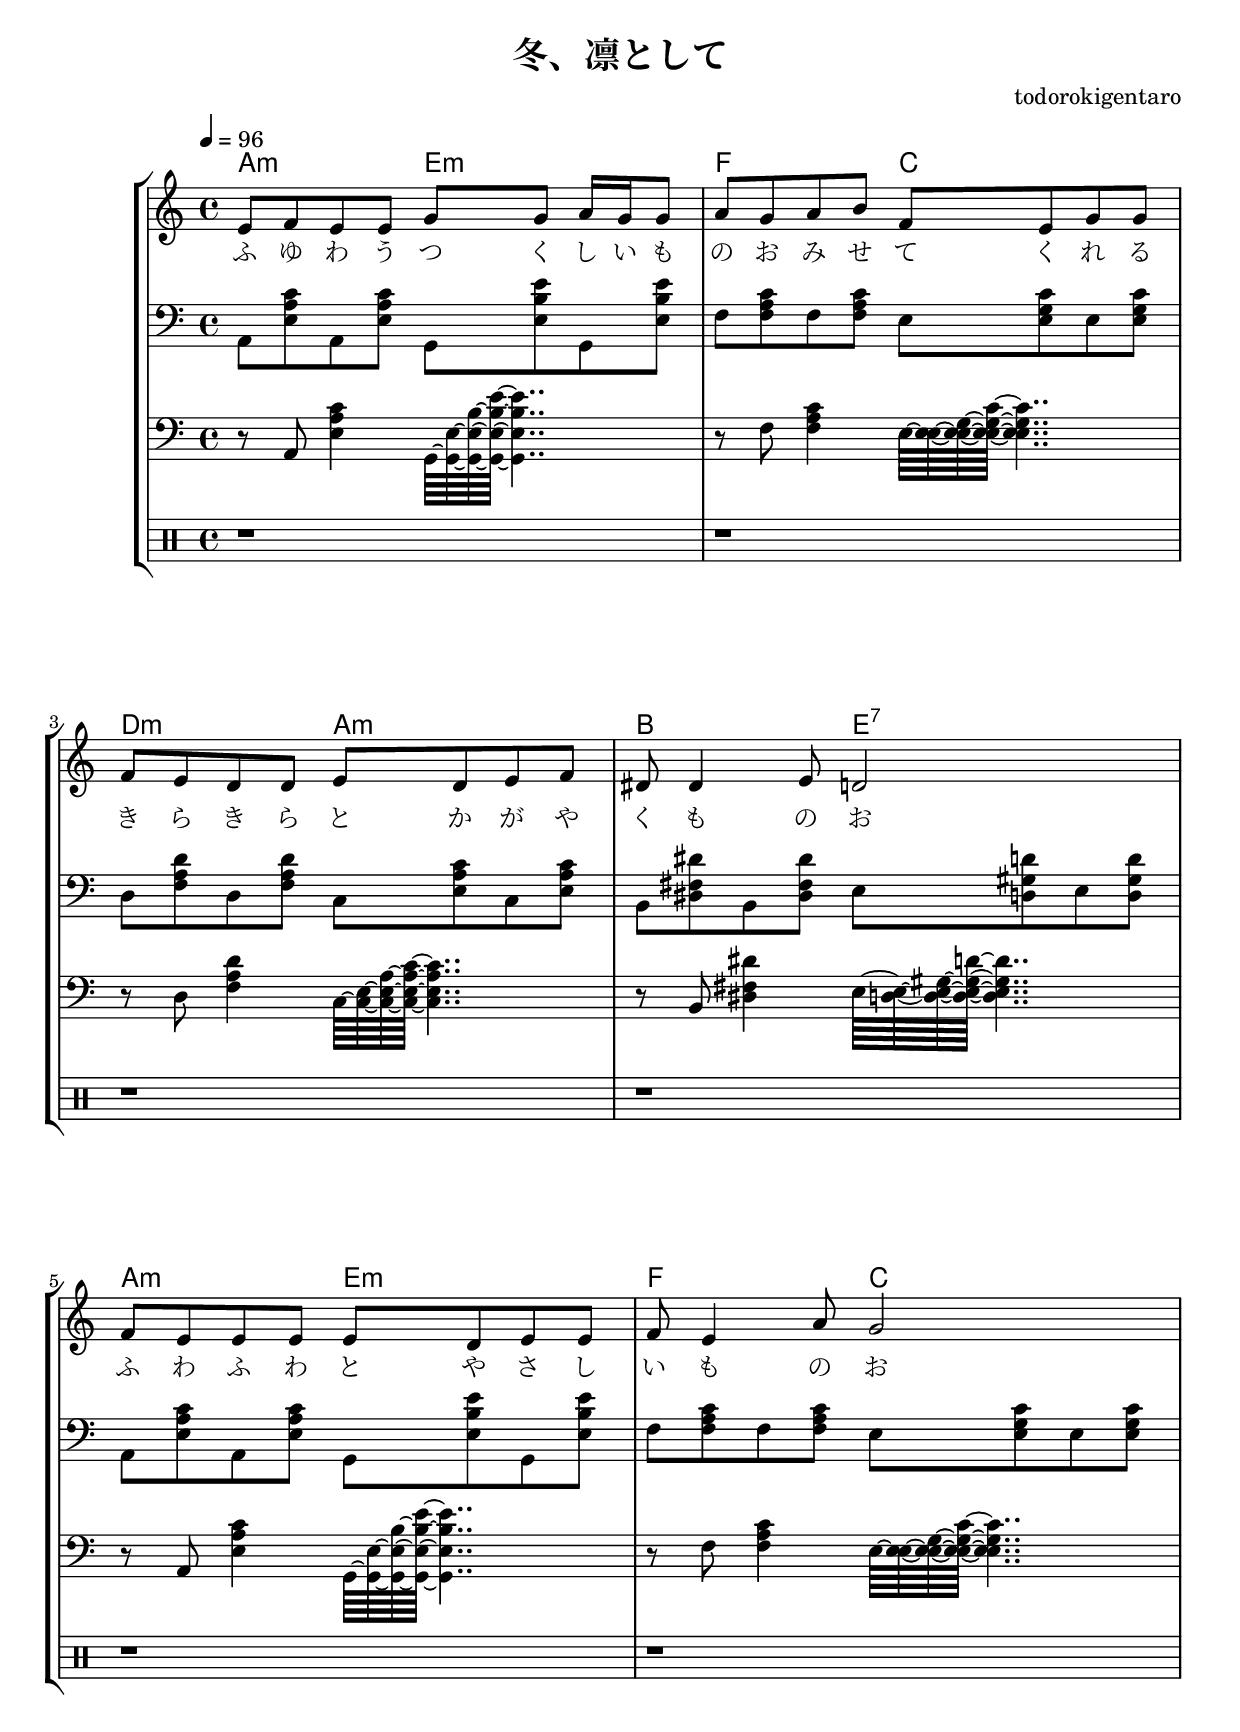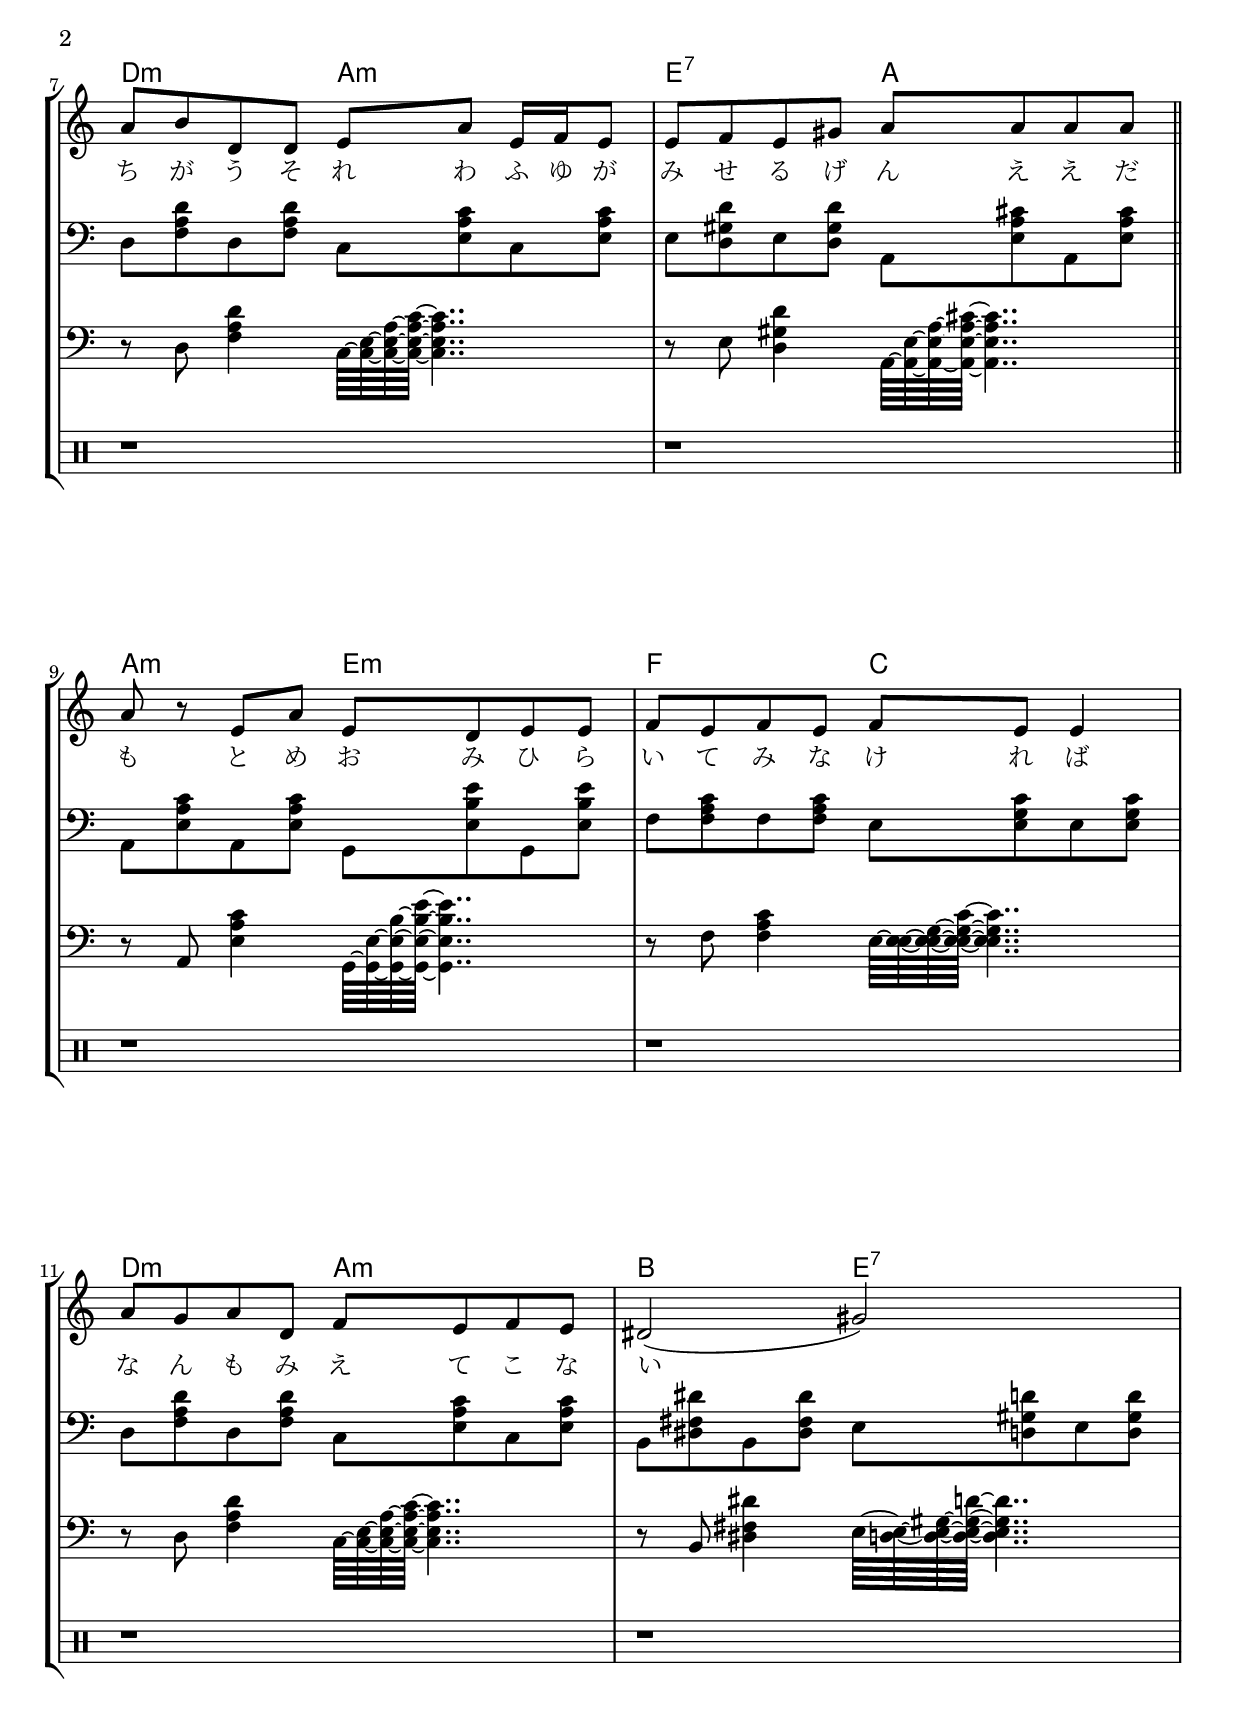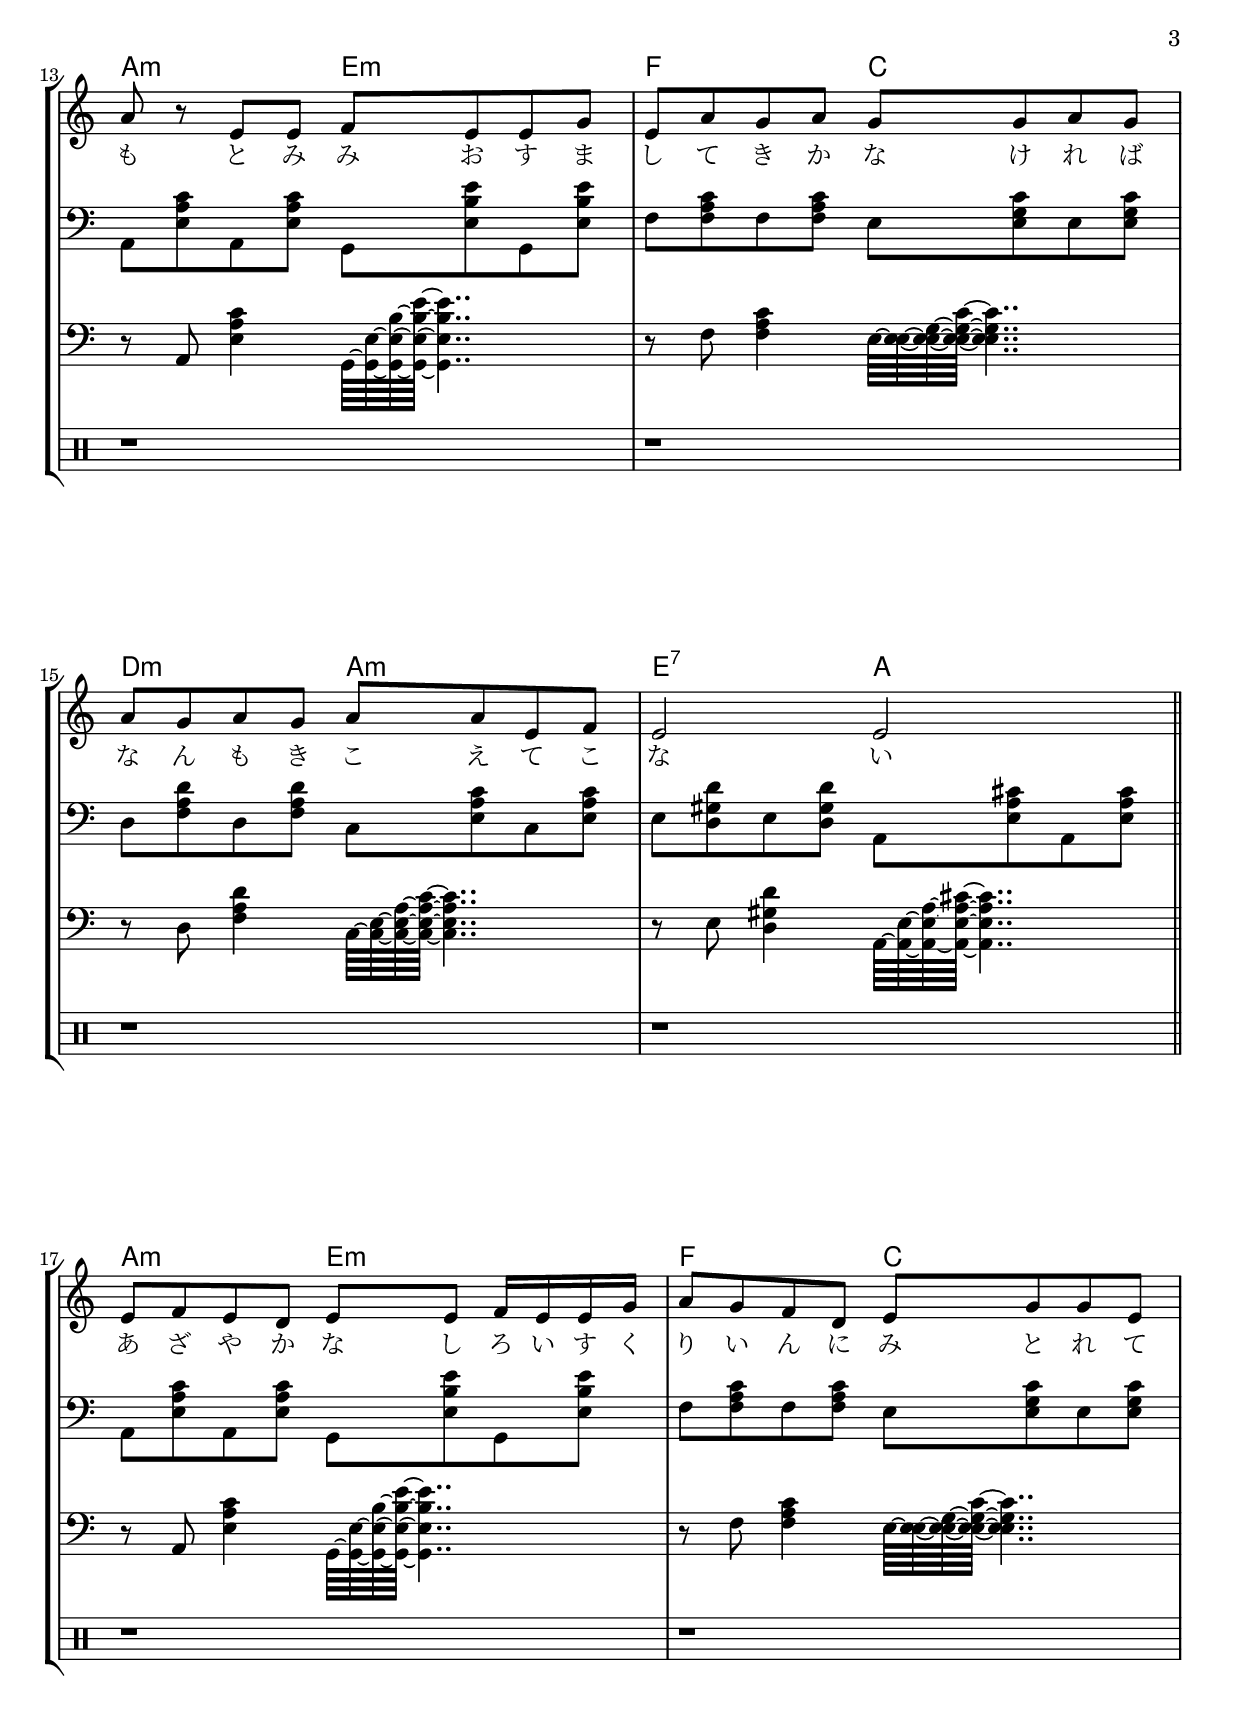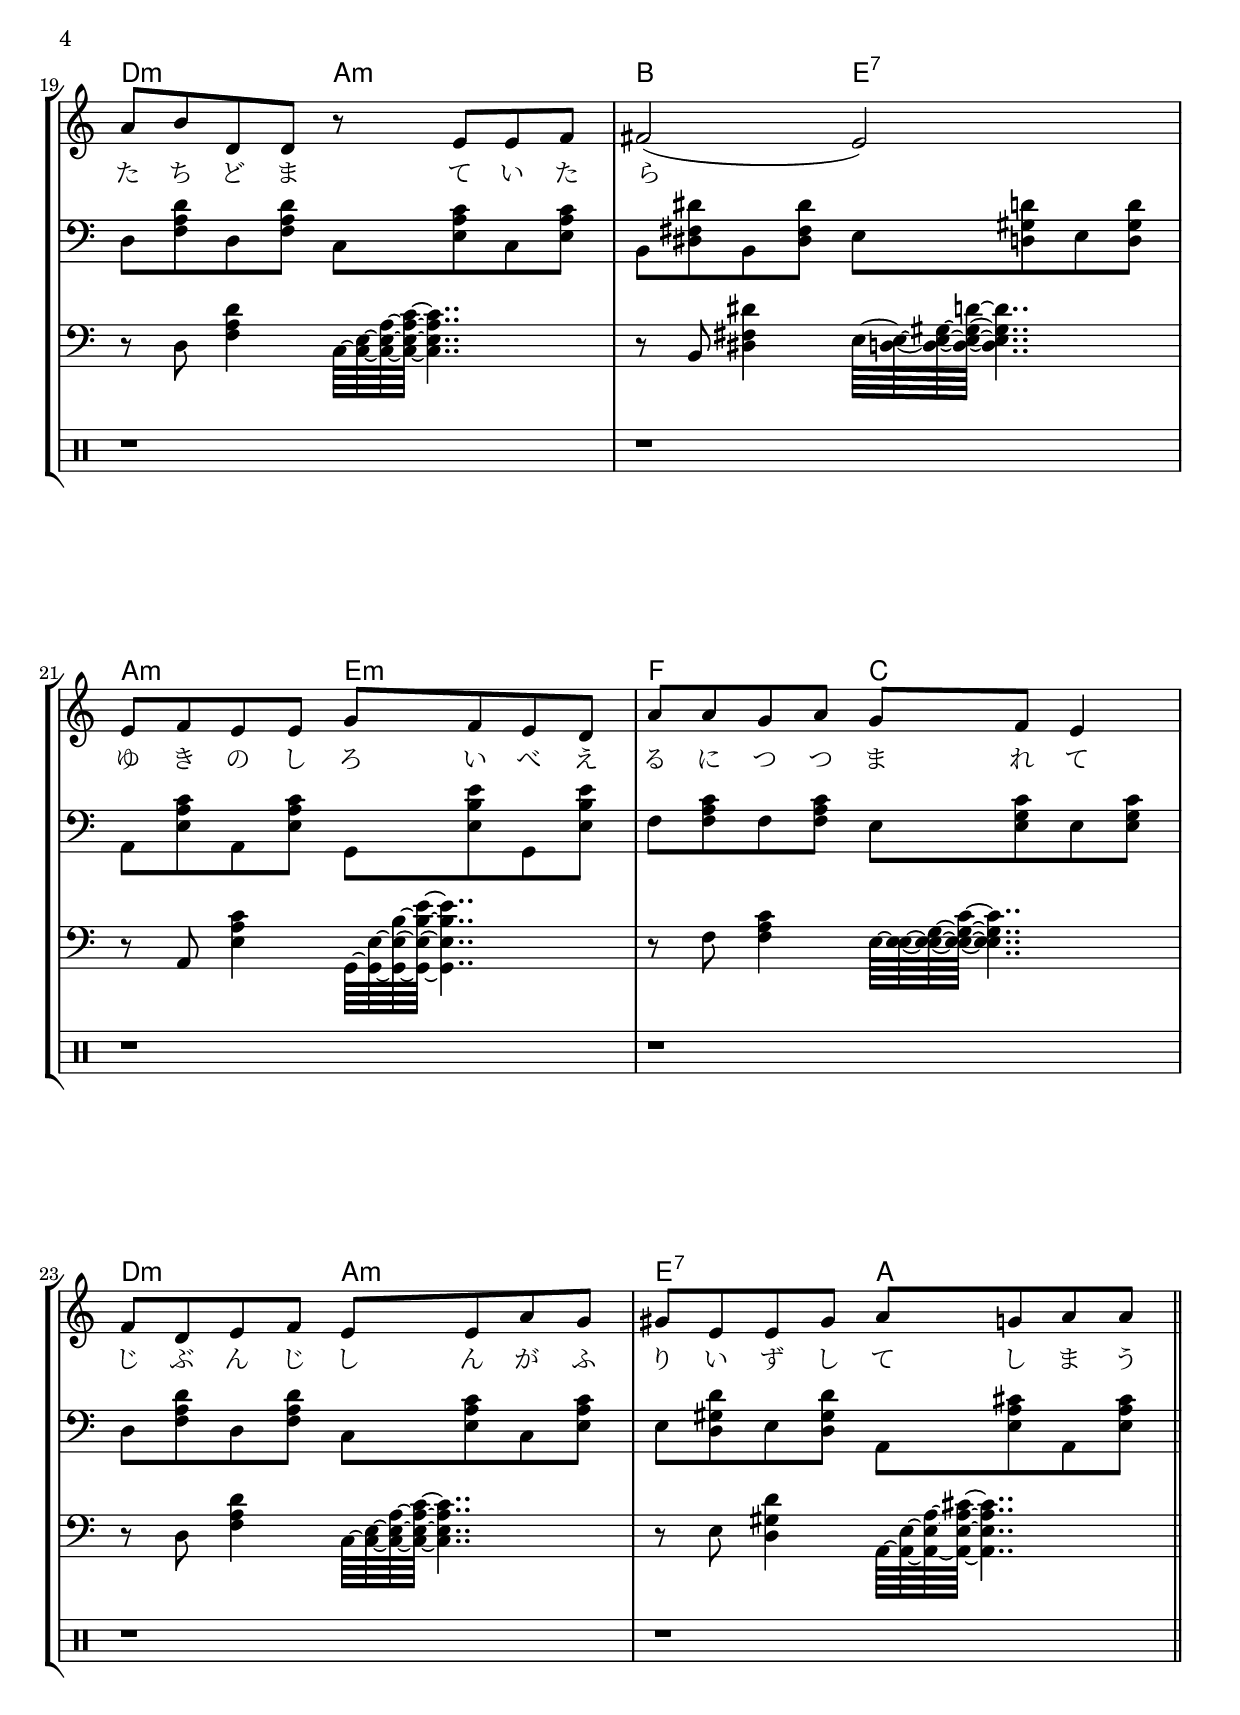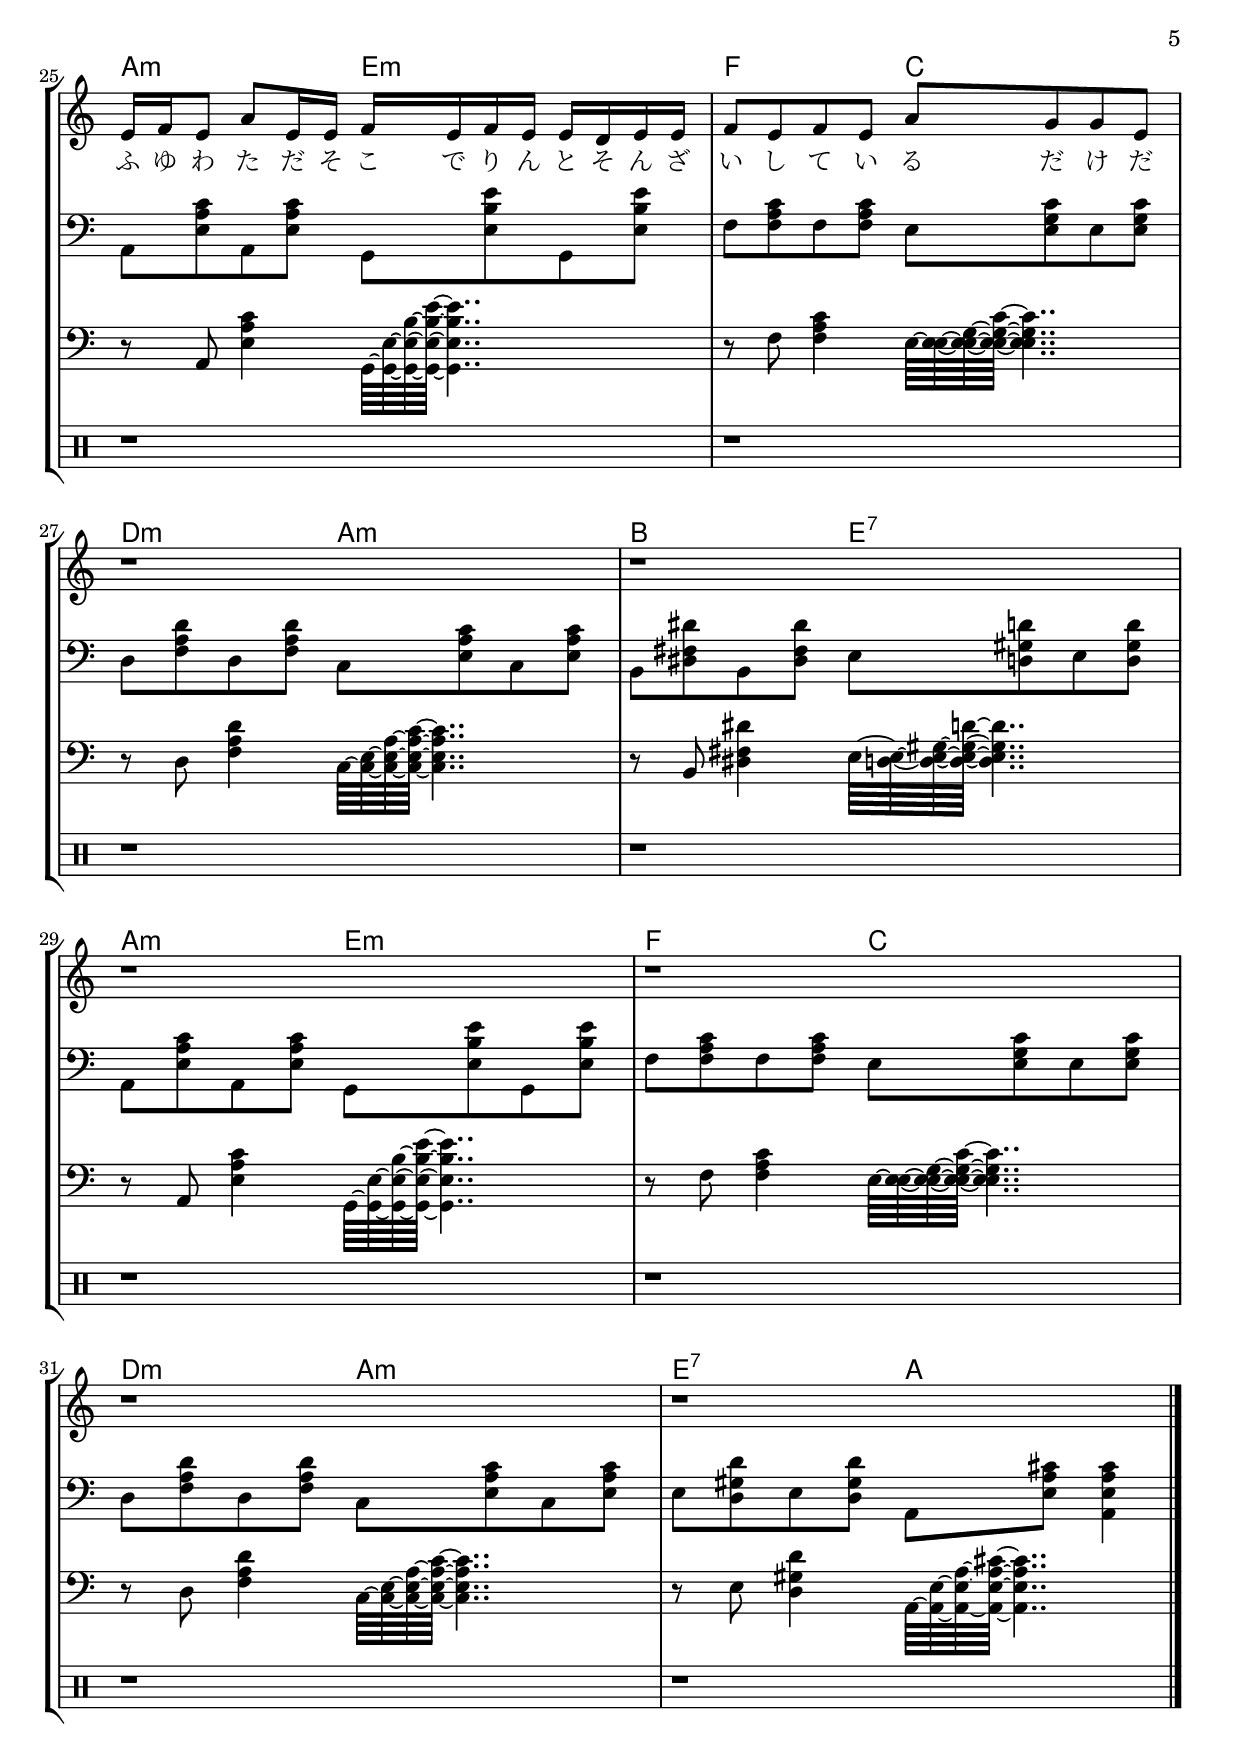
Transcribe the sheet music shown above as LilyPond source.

\version "2.12.1"

\header {
	title = \markup {冬、凛として}
	composer = \markup \center-column {todorokigentaro}
}

harmony = \chordmode {
	a2:m e:m f c d:m a:m b e:7 a:m e:m f c d:m a:m e:7 a 

	a:m e:m f c d:m a:m b e:7 a:m e:m f c d:m a:m e:7 a 

	a:m e:m f c d:m a:m b e:7 a:m e:m f c d:m a:m e:7 a 

	a:m e:m f c d:m a:m b e:7 a:m e:m f c d:m a:m e:7 a 
}

melody = {
	\set Staff.midiInstrument = #"fss0.35"
		\key c \major
	\tempo 4 = 96
 e'8  f'8  e'8  e'8  g'8  g'8  a'16  g'16  g'8 
	a'8  g'8  a'8  b'8  f'8  e'8  g'8  g'8 
	f'8  e'8  d'8  d'8  e'8  d'8  e'8  f'8 
	dis'8  dis'4  e'8  d'2 
	f'8  e'8  e'8  e'8  e'8  d'8  e'8  e'8 
	f'8  e'4  a'8  g'2 
	a'8  b'8  d'8  d'8  e'8  a'8  e'16  f'16  e'8 
	e'8  f'8  e'8  gis'8  a'8  a'8  a'8  a'8
	\set Staff.midiInstrument = #"fss0.35"
	 a'8  r8  e'8  a'8  e'8  d'8  e'8  e'8 
	f'8  e'8  f'8  e'8  f'8  e'8  e'4 
	a'8  g'8  a'8  d'8  f'8  e'8  f'8  e'8 
	dis'2  (gis'2) 
	a'8  r8  e'8  e'8  f'8  e'8  e'8  g'8 
	e'8  a'8  g'8  a'8  g'8  g'8  a'8  g'8 
	a'8  g'8  a'8  g'8  a'8  a'8  e'8  f'8 
	e'2  e'2
	\set Staff.midiInstrument = #"fss0.35"
	 e'8  f'8  e'8  d'8  e'8  e'8  f'16  e'16  e'16  g'16 
	a'8  g'8  f'8  d'8  e'8  g'8  g'8  e'8 
	a'8  b'8  d'8  d'8  r8  e'8  e'8  f'8 
	fis'2  (e'2) 
	e'8  f'8  e'8  e'8  g'8  f'8  e'8  d'8 
	a'8  a'8  g'8  a'8  g'8  f'8  e'4 
	f'8  d'8  e'8  f'8  e'8  e'8  a'8  g'8 
	gis'8  e'8  e'8  gis'8  a'8  g'8  a'8  a'8
	\set Staff.midiInstrument = #"fss0.35"
	 e'16  f'16  e'8  a'8  e'16  e'16  f'16  e'16  f'16  e'16  e'16  d'16  e'16  e'16 
	f'8  e'8  f'8  e'8  a'8  g'8  g'8  e'8
	r1 r1 r1 r1 r1 r1 	\bar "|."
}

words = \lyricmode {
	ふ  ゆ  わ  う  つ  く  し  い  も  の  お  み  せ  て  く  れ  る  き  ら  き  ら  と  か  が  や  く  も  の  お  ふ  わ  ふ  わ  と  や  さ  し  い  も  の  お  ち  が  う  そ  れ  わ  ふ  ゆ  が  み  せ  る  げ  ん  え  え  だ  
	も  と  め  お  み  ひ  ら  い  て  み  な  け  れ  ば  な  ん  も  み  え  て  こ  な  い  も  と  み  み  お  す  ま  し  て  き  か  な  け  れ  ば  な  ん  も  き  こ  え  て  こ  な  い  
	あ  ざ  や  か  な  し  ろ  い  す  く  り  い  ん  に  み  と  れ  て  た  ち  ど  ま  て  い  た  ら  ゆ  き  の  し  ろ  い  べ  え  る  に  つ  つ  ま  れ  て  じ  ぶ  ん  じ  し  ん  が  ふ  り  い  ず  し  て  し  ま  う  
	ふ  ゆ  わ  た  だ  そ  こ  で  り  ん  と  そ  ん  ざ  い  し  て  い  る  だ  け  だ  
}

tempochange = {
	\tempo 4 = 96
	r1 | r1 | r1 | r1 | r1 | r1 | r1 | r1 \bar "||"
	\tempo 4 = 96
	r1 | r1 | r1 | r1 | r1 | r1 | r1 | r1 \bar "||"
	\tempo 4 = 96
	r1 | r1 | r1 | r1 | r1 | r1 | r1 | r1 \bar "||"
	\tempo 4 = 96
	r1 | r1 | r1 | r1 | r1 | r1 | r1 | r1 \bar "|."
}

mainacc = {
	\clef bass
	\set Staff.midiInstrument = #"String Ensemble 1"
	\key c \major
	\tempo 4 = 96
	a,8 <e a c'> a, <e a c'>
	g,8 <e b e'> g, <e b e'>
	f8 <f a c'> f <f a c'>
	e8 <e g c'> e <e g c'>
	d8 <f a d'> d <f a d'>
	c8 <e a c'> c <e a c'>
	b,8 <dis fis dis'> b, <dis fis dis'>
	e8 <d gis d'> e <d gis d'>
	a,8 <e a c'> a, <e a c'>
	g,8 <e b e'> g, <e b e'>
	f8 <f a c'> f <f a c'>
	e8 <e g c'> e <e g c'>
	d8 <f a d'> d <f a d'>
	c8 <e a c'> c <e a c'>
	e8 <d gis d'> e <d gis d'>
	a,8 <e a cis'> a, <e a cis'>
	\bar "||"

	\set Staff.midiInstrument = #"String Ensemble 1"
	a,8 <e a c'> a, <e a c'>
	g,8 <e b e'> g, <e b e'>
	f8 <f a c'> f <f a c'>
	e8 <e g c'> e <e g c'>
	d8 <f a d'> d <f a d'>
	c8 <e a c'> c <e a c'>
	b,8 <dis fis dis'> b, <dis fis dis'>
	e8 <d gis d'> e <d gis d'>
	a,8 <e a c'> a, <e a c'>
	g,8 <e b e'> g, <e b e'>
	f8 <f a c'> f <f a c'>
	e8 <e g c'> e <e g c'>
	d8 <f a d'> d <f a d'>
	c8 <e a c'> c <e a c'>
	e8 <d gis d'> e <d gis d'>
	a,8 <e a cis'> a, <e a cis'>
	\bar "||"

	\set Staff.midiInstrument = #"String Ensemble 1"
	a,8 <e a c'> a, <e a c'>
	g,8 <e b e'> g, <e b e'>
	f8 <f a c'> f <f a c'>
	e8 <e g c'> e <e g c'>
	d8 <f a d'> d <f a d'>
	c8 <e a c'> c <e a c'>
	b,8 <dis fis dis'> b, <dis fis dis'>
	e8 <d gis d'> e <d gis d'>
	a,8 <e a c'> a, <e a c'>
	g,8 <e b e'> g, <e b e'>
	f8 <f a c'> f <f a c'>
	e8 <e g c'> e <e g c'>
	d8 <f a d'> d <f a d'>
	c8 <e a c'> c <e a c'>
	e8 <d gis d'> e <d gis d'>
	a,8 <e a cis'> a, <e a cis'>
	\bar "||"

	\set Staff.midiInstrument = #"String Ensemble 1"
	a,8 <e a c'> a, <e a c'>
	g,8 <e b e'> g, <e b e'>
	f8 <f a c'> f <f a c'>
	e8 <e g c'> e <e g c'>
	d8 <f a d'> d <f a d'>
	c8 <e a c'> c <e a c'>
	b,8 <dis fis dis'> b, <dis fis dis'>
	e8 <d gis d'> e <d gis d'>
	a,8 <e a c'> a, <e a c'>
	g,8 <e b e'> g, <e b e'>
	f8 <f a c'> f <f a c'>
	e8 <e g c'> e <e g c'>
	d8 <f a d'> d <f a d'>
	c8 <e a c'> c <e a c'>
	e8 <d gis d'> e <d gis d'>
	a,8 <e a cis'>8 <a, e a cis'>4
	\bar "|."
}

subacc = {
	\clef bass
	\set Staff.midiInstrument = #"Music box"
	\key c \major
	\tempo 4 = 96
	r8 a,8 <e a c'>4
	g,64~ <g,~ e~> <g,~ e~ b~> <g, e b e'>~ <g, e b e'>4..
	r8 f8 <f a c'>4
	e64~ <e~ e~> <e~ e~ g~> <e e g c'>~ <e e g c'>4..
	r8 d8 <f a d'>4
	c64~ <c~ e~> <c~ e~ a~> <c e a c'>~ <c e a c'>4..
	r8 b,8 <dis fis dis'>4
	e64~ <e~ d~> <e~ d~ gis~> <e d gis d'>~ <e d gis d'>4..
	r8 a,8 <e a c'>4
	g,64~ <g,~ e~> <g,~ e~ b~> <g, e b e'>~ <g, e b e'>4..
	r8 f8 <f a c'>4
	e64~ <e~ e~> <e~ e~ g~> <e e g c'>~ <e e g c'>4..
	r8 d8 <f a d'>4
	c64~ <c~ e~> <c~ e~ a~> <c e a c'>~ <c e a c'>4..
	r8 e8 <d gis d'>4
	a,64~ <a,~ e~> <a,~ e~ a~> <a, e a cis'>~ <a, e a cis'>4..
	\bar "||"

	\set Staff.midiInstrument = #"Music box"
	r8 a,8 <e a c'>4
	g,64~ <g,~ e~> <g,~ e~ b~> <g, e b e'>~ <g, e b e'>4..
	r8 f8 <f a c'>4
	e64~ <e~ e~> <e~ e~ g~> <e e g c'>~ <e e g c'>4..
	r8 d8 <f a d'>4
	c64~ <c~ e~> <c~ e~ a~> <c e a c'>~ <c e a c'>4..
	r8 b,8 <dis fis dis'>4
	e64~ <e~ d~> <e~ d~ gis~> <e d gis d'>~ <e d gis d'>4..
	r8 a,8 <e a c'>4
	g,64~ <g,~ e~> <g,~ e~ b~> <g, e b e'>~ <g, e b e'>4..
	r8 f8 <f a c'>4
	e64~ <e~ e~> <e~ e~ g~> <e e g c'>~ <e e g c'>4..
	r8 d8 <f a d'>4
	c64~ <c~ e~> <c~ e~ a~> <c e a c'>~ <c e a c'>4..
	r8 e8 <d gis d'>4
	a,64~ <a,~ e~> <a,~ e~ a~> <a, e a cis'>~ <a, e a cis'>4..
	\bar "||"

	\set Staff.midiInstrument = #"Music box"
	r8 a,8 <e a c'>4
	g,64~ <g,~ e~> <g,~ e~ b~> <g, e b e'>~ <g, e b e'>4..
	r8 f8 <f a c'>4
	e64~ <e~ e~> <e~ e~ g~> <e e g c'>~ <e e g c'>4..
	r8 d8 <f a d'>4
	c64~ <c~ e~> <c~ e~ a~> <c e a c'>~ <c e a c'>4..
	r8 b,8 <dis fis dis'>4
	e64~ <e~ d~> <e~ d~ gis~> <e d gis d'>~ <e d gis d'>4..
	r8 a,8 <e a c'>4
	g,64~ <g,~ e~> <g,~ e~ b~> <g, e b e'>~ <g, e b e'>4..
	r8 f8 <f a c'>4
	e64~ <e~ e~> <e~ e~ g~> <e e g c'>~ <e e g c'>4..
	r8 d8 <f a d'>4
	c64~ <c~ e~> <c~ e~ a~> <c e a c'>~ <c e a c'>4..
	r8 e8 <d gis d'>4
	a,64~ <a,~ e~> <a,~ e~ a~> <a, e a cis'>~ <a, e a cis'>4..
	\bar "||"

	\set Staff.midiInstrument = #"Music box"
	r8 a,8 <e a c'>4
	g,64~ <g,~ e~> <g,~ e~ b~> <g, e b e'>~ <g, e b e'>4..
	r8 f8 <f a c'>4
	e64~ <e~ e~> <e~ e~ g~> <e e g c'>~ <e e g c'>4..
	r8 d8 <f a d'>4
	c64~ <c~ e~> <c~ e~ a~> <c e a c'>~ <c e a c'>4..
	r8 b,8 <dis fis dis'>4
	e64~ <e~ d~> <e~ d~ gis~> <e d gis d'>~ <e d gis d'>4..
	r8 a,8 <e a c'>4
	g,64~ <g,~ e~> <g,~ e~ b~> <g, e b e'>~ <g, e b e'>4..
	r8 f8 <f a c'>4
	e64~ <e~ e~> <e~ e~ g~> <e e g c'>~ <e e g c'>4..
	r8 d8 <f a d'>4
	c64~ <c~ e~> <c~ e~ a~> <c e a c'>~ <c e a c'>4..
	r8 e8 <d gis d'>4
	a,64~ <a,~ e~> <a,~ e~ a~> <a, e a cis'>~ <a, e a cis'>4..
	\bar "|."
}

percA = {
	\drummode {
	r1 |r1 |r1 |r1 |r1 |r1 |r1 |r1 \bar "||"
	r1 |r1 |r1 |r1 |r1 |r1 |r1 |r1 \bar "||"
	r1 |r1 |r1 |r1 |r1 |r1 |r1 |r1 \bar "||"
	r1 |r1 |r1 |r1 |r1 |r1 |r1 |r1 \bar "|."
	}
}

percB = {
	\drummode {
	r1 |r1 |r1 |r1 |r1 |r1 |r1 |r1 \bar "||"
	r1 |r1 |r1 |r1 |r1 |r1 |r1 |r1 \bar "||"
	r1 |r1 |r1 |r1 |r1 |r1 |r1 |r1 \bar "||"
	r1 |r1 |r1 |r1 |r1 |r1 |r1 |r1 \bar "|."
	}
}

percC = {
	\drummode {
	r1 |r1 |r1 |r1 |r1 |r1 |r1 |r1 \bar "||"
	r1 |r1 |r1 |r1 |r1 |r1 |r1 |r1 \bar "||"
	r1 |r1 |r1 |r1 |r1 |r1 |r1 |r1 \bar "||"
	r1 |r1 |r1 |r1 |r1 |r1 |r1 |r1 \bar "|."
	}
}

percD = {
	\drummode {
	r1 |r1 |r1 |r1 |r1 |r1 |r1 |r1 \bar "||"
	r1 |r1 |r1 |r1 |r1 |r1 |r1 |r1 \bar "||"
	r1 |r1 |r1 |r1 |r1 |r1 |r1 |r1 \bar "||"
	r1 |r1 |r1 |r1 |r1 |r1 |r1 |r1 \bar "|."
	}
}

percE = {
	\drummode {
	r1 |r1 |r1 |r1 |r1 |r1 |r1 |r1 \bar "||"
	r1 |r1 |r1 |r1 |r1 |r1 |r1 |r1 \bar "||"
	r1 |r1 |r1 |r1 |r1 |r1 |r1 |r1 \bar "||"
	r1 |r1 |r1 |r1 |r1 |r1 |r1 |r1 \bar "|."
	}
}

\score {
	<<
		\new StaffGroup <<
			\new ChordNames {\harmony}
			\new Voice = "melody" {\melody}
			\new Lyrics \lyricsto "melody" \words
			\new Staff = "mainacc" {\mainacc}
			\new Staff = "subacc" {\subacc}
			\new DrumStaff <<
				\new DrumVoice {\percA}
				\new DrumVoice {\percB}
				\new DrumVoice {\percC}
				\new DrumVoice {\percD}
				\new DrumVoice {\percE}
			>>
		>>
	>>
	\layout { }
}
